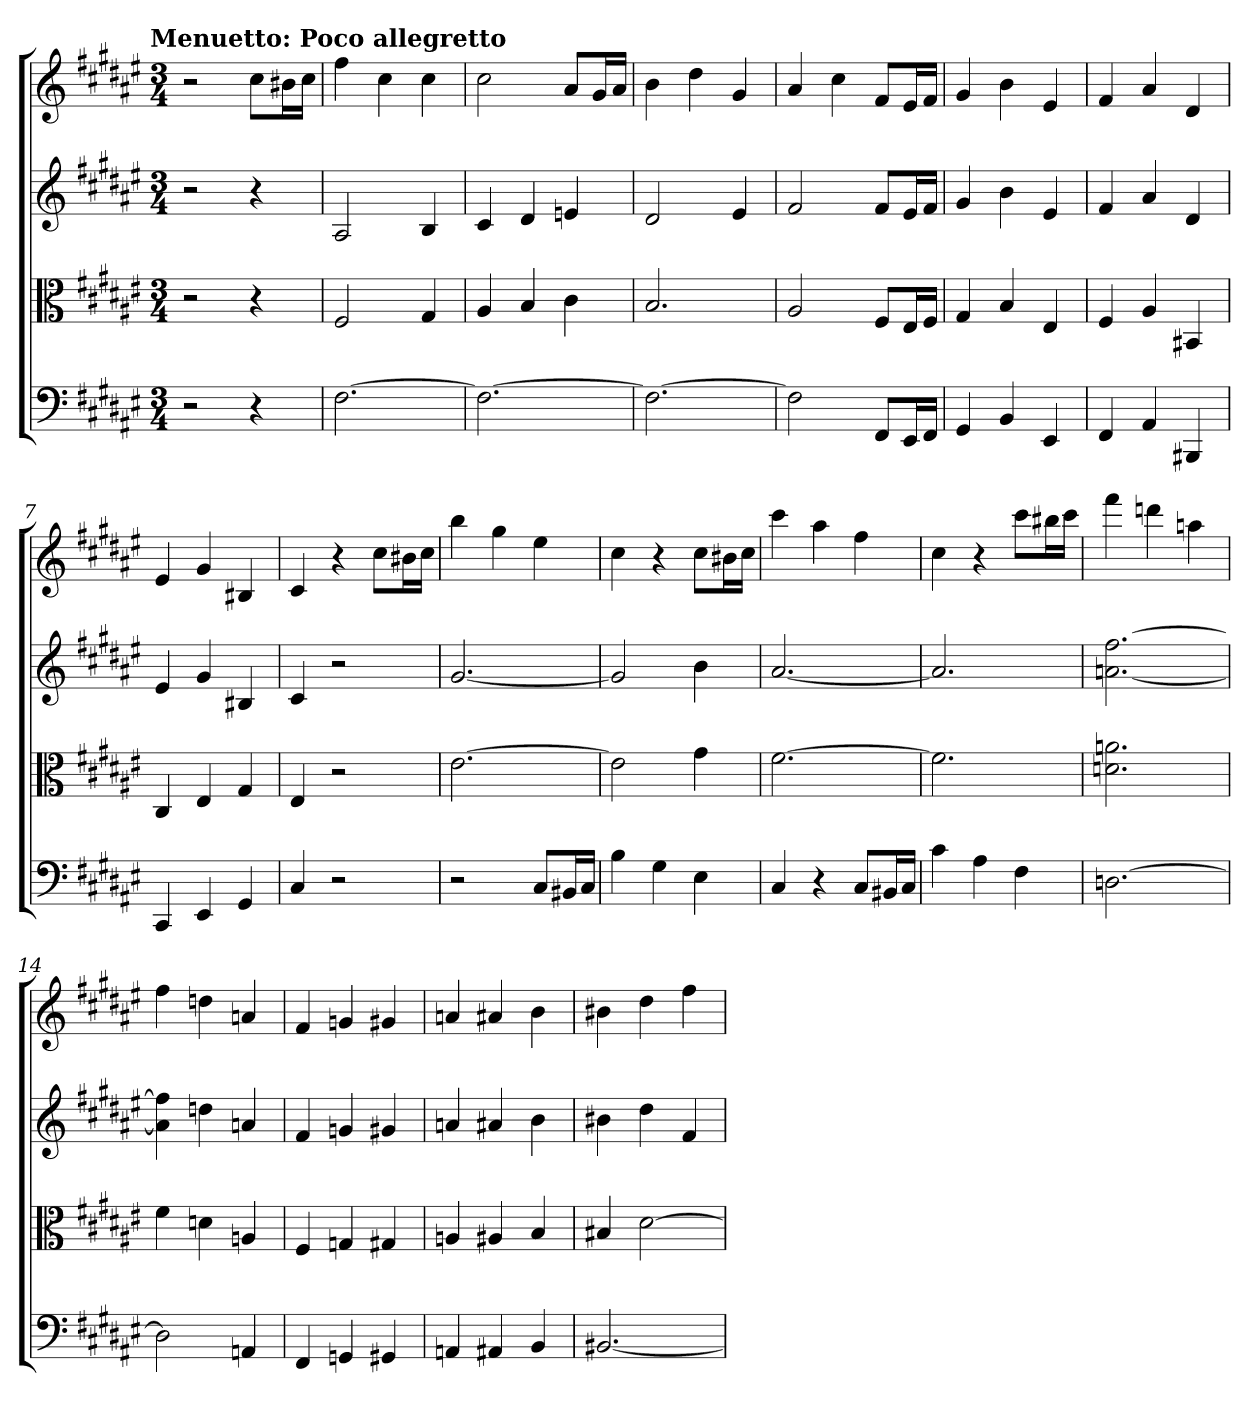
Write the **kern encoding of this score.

**kern	**kern	**kern	**kern
*part4	*part3	*part2	*part1
*staff4	*staff3	*staff2	*staff1
*clefF4	*clefC3	*	*
*k[f#c#g#d#a#e#]	*k[f#c#g#d#a#e#]	*k[f#c#g#d#a#e#]	*k[f#c#g#d#a#e#]
*F#:	*F#:	*F#:	*F#:
!!LO:TX:omd:t=Menuetto&colon; Poco allegretto
*M3/4	*M3/4	*M3/4	*M3/4
*MM108	*MM108	*MM108	*MM108
=	=	=	=
2r	2r	2r	2r
4r	4r	4r	8cc#L
.	.	.	16b#XL
.	.	.	16cc#JJ
=1	=1	=1	=1
[2.F#	2F#	2A#	4ff#
.	.	.	4cc#
.	4G#	4B	4cc#
=2	=2	=2	=2
2.F#_	4A#	4c#	2cc#
.	4B	4d#	.
.	4c#	4en	8a#L
.	.	.	16g#L
.	.	.	16a#JJ
=3	=3	=3	=3
2.F#_	2.B	2d#	4b
.	.	.	4dd#
.	.	4e#	4g#
=4	=4	=4	=4
2F#]	2A#	2f#	4a#
.	.	.	4cc#
8FF#/L	8F#/L	8f#L	8f#L
16EE#/L	16E#/L	16e#L	16e#L
16FF#/JJ	16F#/JJ	16f#JJ	16f#JJ
=5	=5	=5	=5
4GG#	4G#	4g#	4g#
4BB	4B	4b	4b
4EE#	4E#	4e#	4e#
=6	=6	=6	=6
4FF#	4F#	4f#	4f#
4AA#	4A#	4a#	4a#
4BBB#X	4BB#X	4d#	4d#
=7	=7	=7	=7
4CC#	4C#	4e#	4e#
4EE#	4E#	4g#	4g#
4GG#	4G#	4B#X	4B#X
=8	=8	=8	=8
4C#	4E#	4c#	4c#
2r	2r	2r	4r
.	.	.	8cc#L
.	.	.	16b#XL
.	.	.	16cc#JJ
=9	=9	=9	=9
2r	[2.e#	[2.g#	4bb
.	.	.	4gg#
8C#/L	.	.	4ee#
16BB#X/L	.	.	.
16C#/JJ	.	.	.
=10	=10	=10	=10
4B	2e#]	2g#]	4cc#
4G#	.	.	4r
4E#	4g#	4b	8cc#L
.	.	.	16b#XL
.	.	.	16cc#JJ
=11	=11	=11	=11
4C#	[2.f#	[2.a#	4ccc#
4r	.	.	4aa#
8C#/L	.	.	4ff#
16BB#X/L	.	.	.
16C#/JJ	.	.	.
=12	=12	=12	=12
4c#	2.f#]	2.a#]	4cc#
4A#	.	.	4r
4F#	.	.	8ccc#L
.	.	.	16bb#XL
.	.	.	16ccc#JJ
=13	=13	=13	=13
[2.Dn	2.dn 2.an	[2.an [2.ff#	4fff#
.	.	.	4dddn
.	.	.	4aan
=14	=14	=14	=14
2D]	4f#	4a] 4ff#]	4ff#
.	4dn	4ddn	4ddn
4AAn	4An	4an	4an
=15	=15	=15	=15
4FF#	4F#	4f#	4f#
4GGn	4Gn	4gn	4gn
4GG#X	4G#X	4g#X	4g#X
=16	=16	=16	=16
4AAn	4An	4an	4an
4AA#X	4A#X	4a#X	4a#X
4BB	4B	4b	4b
=17	=17	=17	=17
[2.BB#X	4B#X	4b#X	4b#X
.	[2d#	4dd#	4dd#
.	.	4f#	4ff#
=	=	=	=
*-	*-	*-	*-
